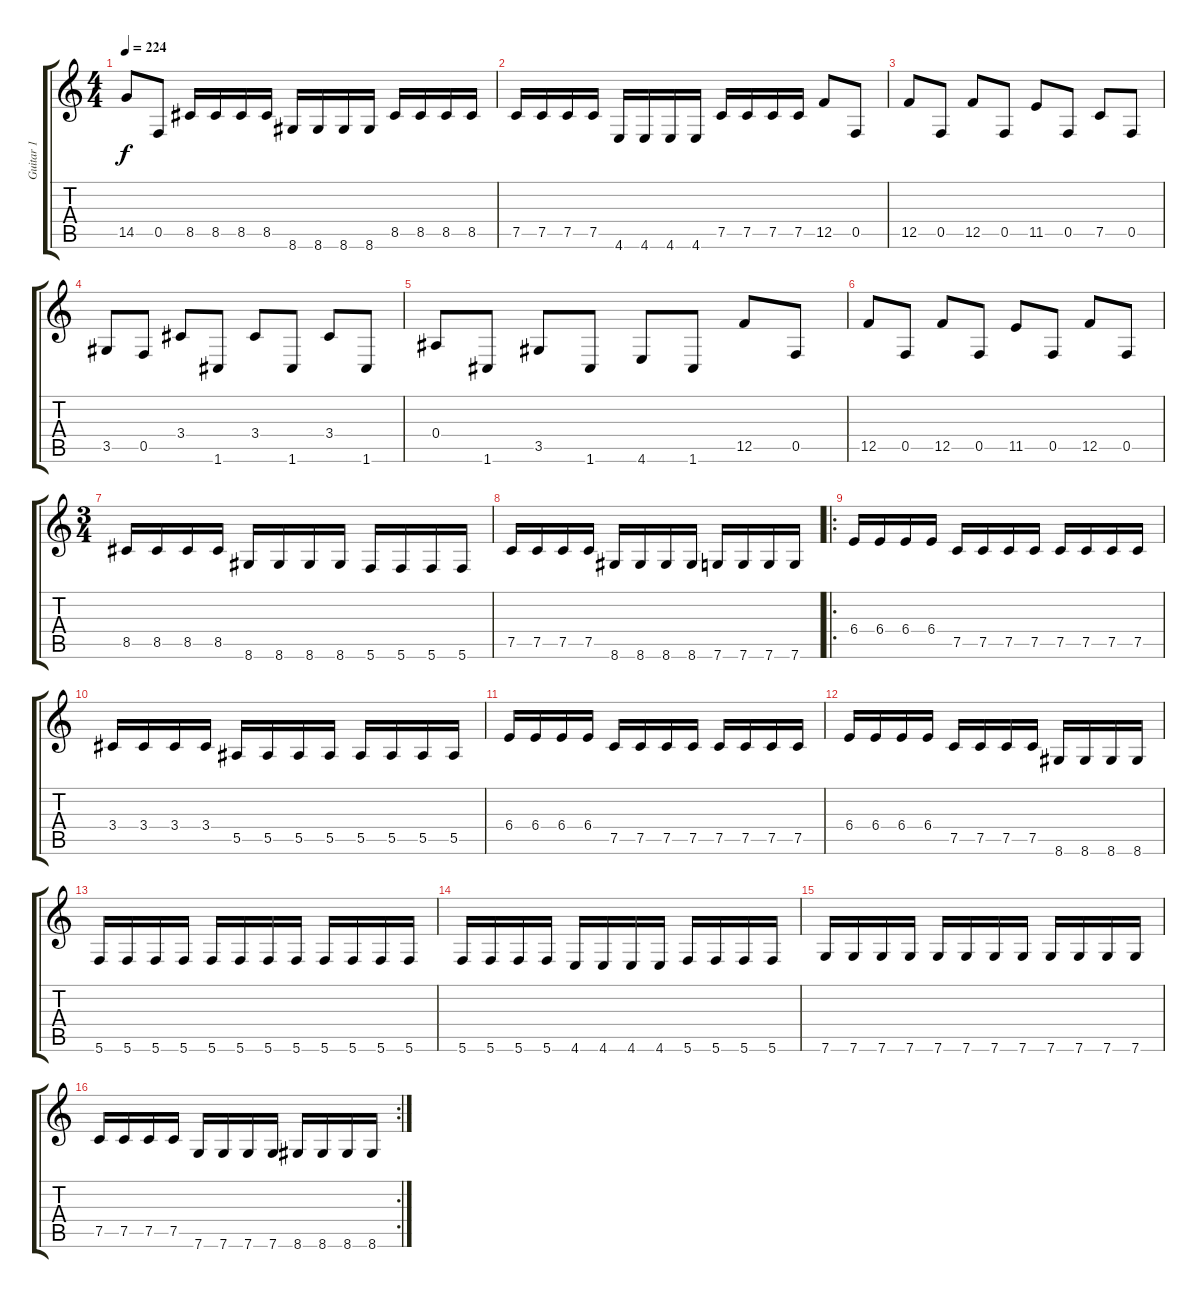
\track ("Guitar 1" "Guitar 1") {instrument distortionguitar}
\staff {score tabs}
\tuning (C4 G3 Eb3 Bb2 F2 C2) {hide}
\ts (4 4)
\tempo 224
\clef g2
\ks c
14.5.8{dy f} 0.5.8 8.5.16 8.5.16 8.5.16 8.5.16 8.6.16 8.6.16 8.6.16 8.6.16 8.5.16 8.5.16 8.5.16 8.5.16 |
7.5.16 7.5.16 7.5.16 7.5.16 4.6.16 4.6.16 4.6.16 4.6.16 7.5.16 7.5.16 7.5.16 7.5.16 12.5.8 0.5.8 |
12.5.8 0.5.8 12.5.8 0.5.8 11.5.8 0.5.8 7.5.8 0.5.8 |
3.5.8 0.5.8 3.4.8 1.6.8 3.4.8 1.6.8 3.4.8 1.6.8 |
0.4.8 1.6.8 3.5.8 1.6.8 4.6.8 1.6.8 12.5.8 0.5.8 |
12.5.8 0.5.8 12.5.8 0.5.8 11.5.8 0.5.8 12.5.8 0.5.8 |
\ts (3 4)
8.5.16 8.5.16 8.5.16 8.5.16 8.6.16 8.6.16 8.6.16 8.6.16 5.6.16 5.6.16 5.6.16 5.6.16 |
7.5.16 7.5.16 7.5.16 7.5.16 8.6.16 8.6.16 8.6.16 8.6.16 7.6.16 7.6.16 7.6.16 7.6.16 |
\ro
6.4.16 6.4.16 6.4.16 6.4.16 7.5.16 7.5.16 7.5.16 7.5.16 7.5.16 7.5.16 7.5.16 7.5.16 |
3.4.16 3.4.16 3.4.16 3.4.16 5.5.16 5.5.16 5.5.16 5.5.16 5.5.16 5.5.16 5.5.16 5.5.16 |
6.4.16 6.4.16 6.4.16 6.4.16 7.5.16 7.5.16 7.5.16 7.5.16 7.5.16 7.5.16 7.5.16 7.5.16 |
6.4.16 6.4.16 6.4.16 6.4.16 7.5.16 7.5.16 7.5.16 7.5.16 8.6.16 8.6.16 8.6.16 8.6.16 |
5.6.16 5.6.16 5.6.16 5.6.16 5.6.16 5.6.16 5.6.16 5.6.16 5.6.16 5.6.16 5.6.16 5.6.16 |
5.6.16 5.6.16 5.6.16 5.6.16 4.6.16 4.6.16 4.6.16 4.6.16 5.6.16 5.6.16 5.6.16 5.6.16 |
7.6.16 7.6.16 7.6.16 7.6.16 7.6.16 7.6.16 7.6.16 7.6.16 7.6.16 7.6.16 7.6.16 7.6.16 |
\rc 2
7.5.16 7.5.16 7.5.16 7.5.16 7.6.16 7.6.16 7.6.16 7.6.16 8.6.16 8.6.16 8.6.16 8.6.16
